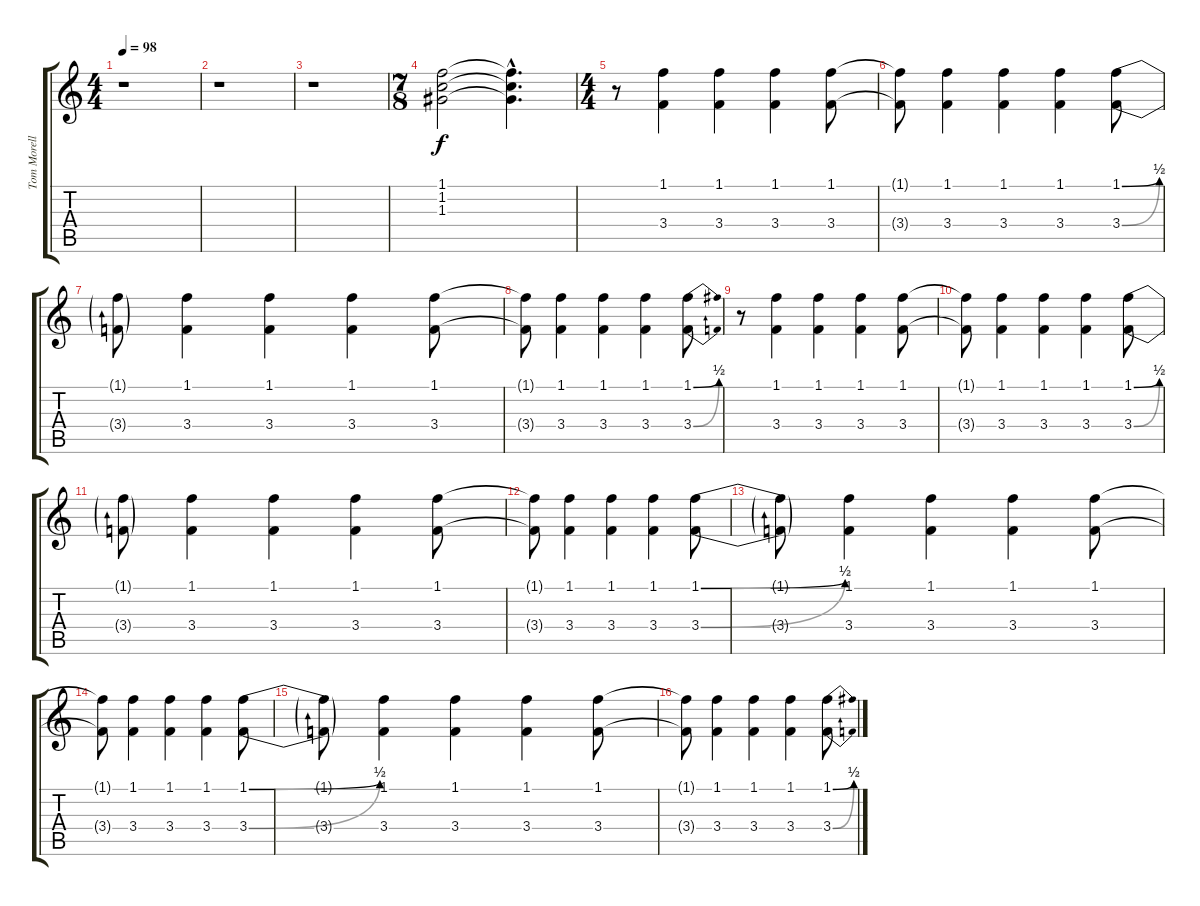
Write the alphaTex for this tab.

\track ("Tom Morello" "Tom Morell") {instrument guitarharmonics}
\staff {score tabs}
\tuning (E4 B3 G3 D3 A2 E2) {hide}
\ts (4 4)
\tempo 98
\clef g2
\ks c
r.1{dy f} |
r.1 |
r.1 |
\ts (7 8)
(1.1 1.2 1.3).2 (1.1{hac t} 1.2{hac t} 1.3{hac t}).4{d} |
\ts (4 4)
r.8 (1.1 3.4).4 (1.1 3.4).4 (1.1 3.4).4 (1.1 3.4).8 |
(1.1{t} 3.4{t}).8 (1.1 3.4).4 (1.1 3.4).4 (1.1 3.4).4 (1.1{be (bend 0 0 60 2)} 3.4{be (bend 0 0 60 1)}).8 |
(1.1{t} 3.4{t}).8 (1.1 3.4).4 (1.1 3.4).4 (1.1 3.4).4 (1.1 3.4).8 |
(1.1{t} 3.4{t}).8 (1.1 3.4).4 (1.1 3.4).4 (1.1 3.4).4 (1.1{be (bend 0 0 60 2)} 3.4{be (bend 0 0 60 1)}).8 |
r.8 (1.1 3.4).4 (1.1 3.4).4 (1.1 3.4).4 (1.1 3.4).8 |
(1.1{t} 3.4{t}).8 (1.1 3.4).4 (1.1 3.4).4 (1.1 3.4).4 (1.1{be (bend 0 0 60 2)} 3.4{be (bend 0 0 60 1)}).8 |
(1.1{t} 3.4{t}).8 (1.1 3.4).4 (1.1 3.4).4 (1.1 3.4).4 (1.1 3.4).8 |
(1.1{t} 3.4{t}).8 (1.1 3.4).4 (1.1 3.4).4 (1.1 3.4).4 (1.1{be (bend 0 0 60 2)} 3.4{be (bend 0 0 60 1)}).8 |
(1.1{t} 3.4{t}).8 (1.1 3.4).4 (1.1 3.4).4 (1.1 3.4).4 (1.1 3.4).8 |
(1.1{t} 3.4{t}).8 (1.1 3.4).4 (1.1 3.4).4 (1.1 3.4).4 (1.1{be (bend 0 0 60 2)} 3.4{be (bend 0 0 60 1)}).8 |
(1.1{t} 3.4{t}).8 (1.1 3.4).4 (1.1 3.4).4 (1.1 3.4).4 (1.1 3.4).8 |
(1.1{t} 3.4{t}).8 (1.1 3.4).4 (1.1 3.4).4 (1.1 3.4).4 (1.1{be (bend 0 0 60 2)} 3.4{be (bend 0 0 60 1)}).8
